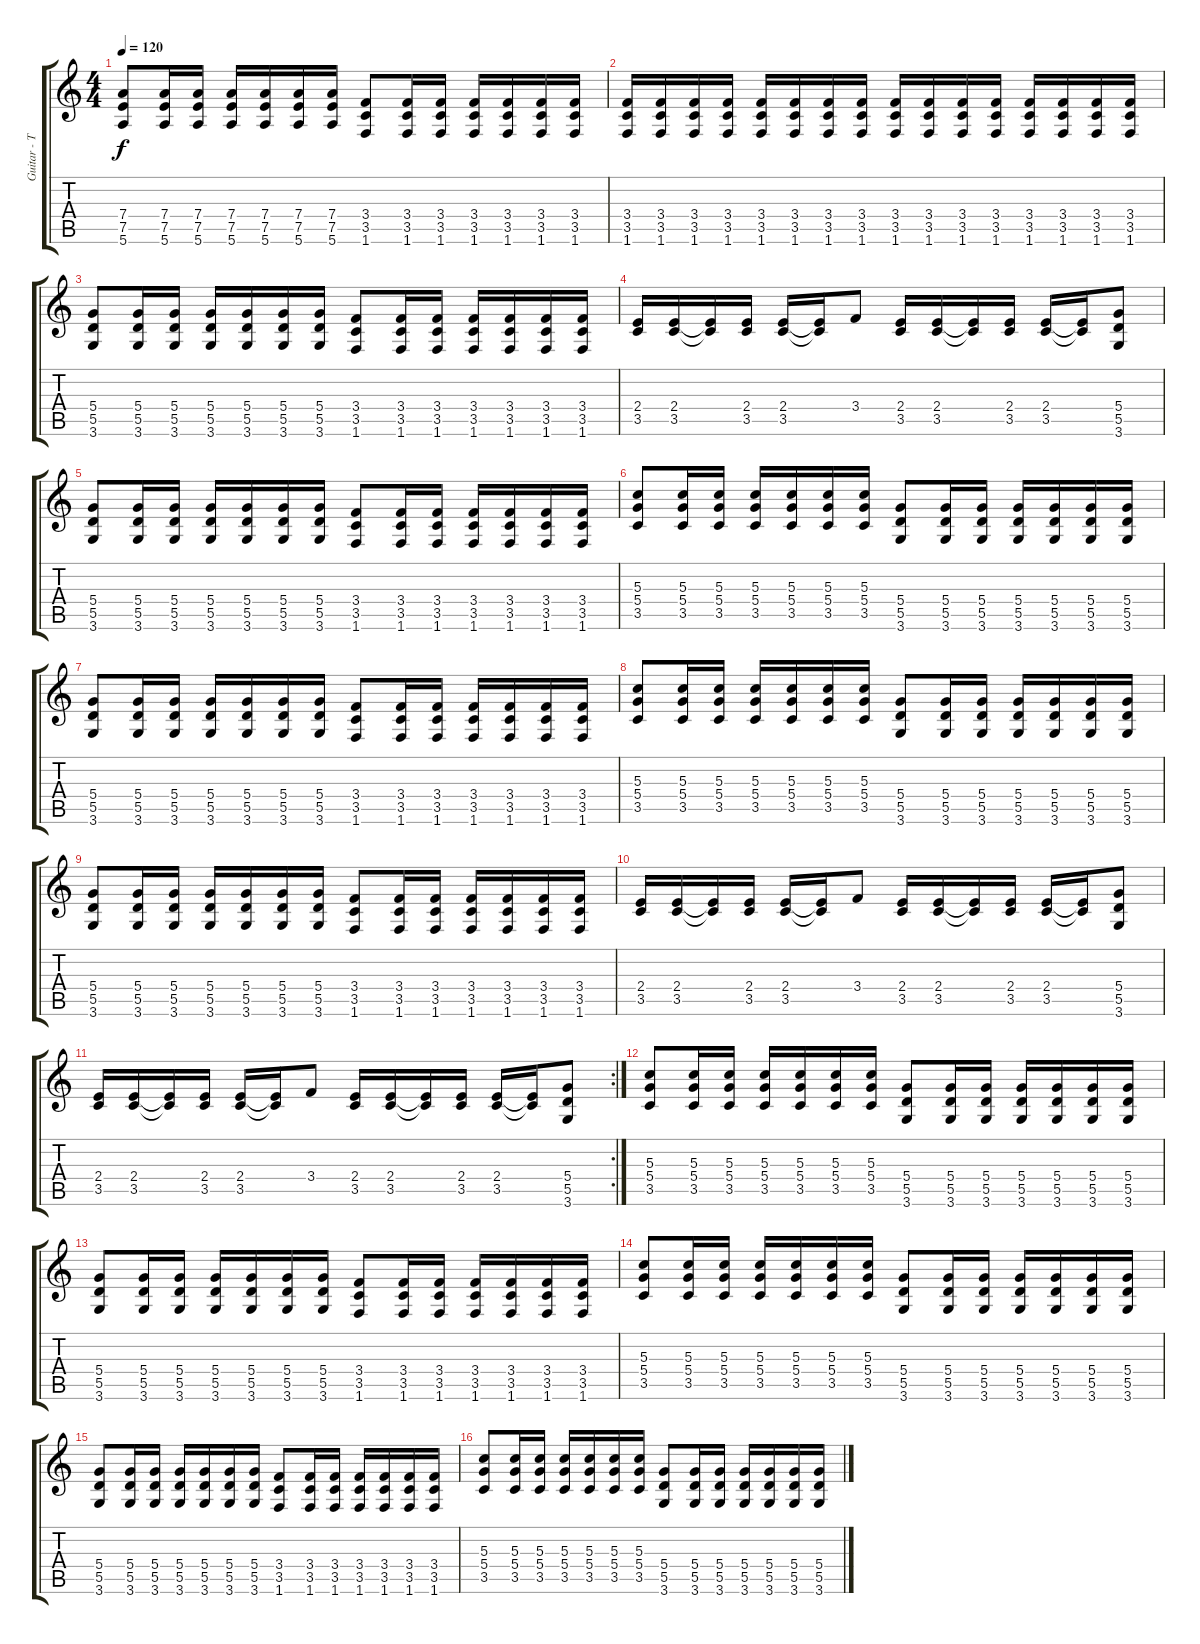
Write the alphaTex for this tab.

\track ("Guitar - Tom Mattew Delonge" "Guitar - T") {instrument distortionguitar}
\staff {score tabs}
\tuning (E4 B3 G3 D3 A2 E2) {hide}
\ts (4 4)
\tempo 120
\clef g2
\ks c
(7.4 7.5 5.6).8{dy f} (7.4 7.5 5.6).16 (7.4 7.5 5.6).16 (7.4 7.5 5.6).16 (7.4 7.5 5.6).16 (7.4 7.5 5.6).16 (7.4 7.5 5.6).16 (3.4 3.5 1.6).8 (3.4 3.5 1.6).16 (3.4 3.5 1.6).16 (3.4 3.5 1.6).16 (3.4 3.5 1.6).16 (3.4 3.5 1.6).16 (3.4 3.5 1.6).16 |
(3.4 3.5 1.6).16 (3.4 3.5 1.6).16 (3.4 3.5 1.6).16 (3.4 3.5 1.6).16 (3.4 3.5 1.6).16 (3.4 3.5 1.6).16 (3.4 3.5 1.6).16 (3.4 3.5 1.6).16 (3.4 3.5 1.6).16 (3.4 3.5 1.6).16 (3.4 3.5 1.6).16 (3.4 3.5 1.6).16 (3.4 3.5 1.6).16 (3.4 3.5 1.6).16 (3.4 3.5 1.6).16 (3.4 3.5 1.6).16 |
(5.4 5.5 3.6).8 (5.4 5.5 3.6).16 (5.4 5.5 3.6).16 (5.4 5.5 3.6).16 (5.4 5.5 3.6).16 (5.4 5.5 3.6).16 (5.4 5.5 3.6).16 (3.4 3.5 1.6).8 (3.4 3.5 1.6).16 (3.4 3.5 1.6).16 (3.4 3.5 1.6).16 (3.4 3.5 1.6).16 (3.4 3.5 1.6).16 (3.4 3.5 1.6).16 |
(2.4 3.5).16 (2.4 3.5).16 (2.4{t} 3.5{t}).16 (2.4 3.5).16 (2.4 3.5).16 (2.4{t} 3.5{t}).16 3.4.8 (2.4 3.5).16 (2.4 3.5).16 (2.4{t} 3.5{t}).16 (2.4 3.5).16 (2.4 3.5).16 (2.4{t} 3.5{t}).16 (5.4 5.5 3.6).8 |
(5.4 5.5 3.6).8 (5.4 5.5 3.6).16 (5.4 5.5 3.6).16 (5.4 5.5 3.6).16 (5.4 5.5 3.6).16 (5.4 5.5 3.6).16 (5.4 5.5 3.6).16 (3.4 3.5 1.6).8 (3.4 3.5 1.6).16 (3.4 3.5 1.6).16 (3.4 3.5 1.6).16 (3.4 3.5 1.6).16 (3.4 3.5 1.6).16 (3.4 3.5 1.6).16 |
(5.3 5.4 3.5).8 (5.3 5.4 3.5).16 (5.3 5.4 3.5).16 (5.3 5.4 3.5).16 (5.3 5.4 3.5).16 (5.3 5.4 3.5).16 (5.3 5.4 3.5).16 (5.4 5.5 3.6).8 (5.4 5.5 3.6).16 (5.4 5.5 3.6).16 (5.4 5.5 3.6).16 (5.4 5.5 3.6).16 (5.4 5.5 3.6).16 (5.4 5.5 3.6).16 |
(5.4 5.5 3.6).8 (5.4 5.5 3.6).16 (5.4 5.5 3.6).16 (5.4 5.5 3.6).16 (5.4 5.5 3.6).16 (5.4 5.5 3.6).16 (5.4 5.5 3.6).16 (3.4 3.5 1.6).8 (3.4 3.5 1.6).16 (3.4 3.5 1.6).16 (3.4 3.5 1.6).16 (3.4 3.5 1.6).16 (3.4 3.5 1.6).16 (3.4 3.5 1.6).16 |
(5.3 5.4 3.5).8 (5.3 5.4 3.5).16 (5.3 5.4 3.5).16 (5.3 5.4 3.5).16 (5.3 5.4 3.5).16 (5.3 5.4 3.5).16 (5.3 5.4 3.5).16 (5.4 5.5 3.6).8 (5.4 5.5 3.6).16 (5.4 5.5 3.6).16 (5.4 5.5 3.6).16 (5.4 5.5 3.6).16 (5.4 5.5 3.6).16 (5.4 5.5 3.6).16 |
(5.4 5.5 3.6).8 (5.4 5.5 3.6).16 (5.4 5.5 3.6).16 (5.4 5.5 3.6).16 (5.4 5.5 3.6).16 (5.4 5.5 3.6).16 (5.4 5.5 3.6).16 (3.4 3.5 1.6).8 (3.4 3.5 1.6).16 (3.4 3.5 1.6).16 (3.4 3.5 1.6).16 (3.4 3.5 1.6).16 (3.4 3.5 1.6).16 (3.4 3.5 1.6).16 |
(2.4 3.5).16 (2.4 3.5).16 (2.4{t} 3.5{t}).16 (2.4 3.5).16 (2.4 3.5).16 (2.4{t} 3.5{t}).16 3.4.8 (2.4 3.5).16 (2.4 3.5).16 (2.4{t} 3.5{t}).16 (2.4 3.5).16 (2.4 3.5).16 (2.4{t} 3.5{t}).16 (5.4 5.5 3.6).8 |
\rc 2
(2.4 3.5).16 (2.4 3.5).16 (2.4{t} 3.5{t}).16 (2.4 3.5).16 (2.4 3.5).16 (2.4{t} 3.5{t}).16 3.4.8 (2.4 3.5).16 (2.4 3.5).16 (2.4{t} 3.5{t}).16 (2.4 3.5).16 (2.4 3.5).16 (2.4{t} 3.5{t}).16 (5.4 5.5 3.6).8 |
(5.3 5.4 3.5).8 (5.3 5.4 3.5).16 (5.3 5.4 3.5).16 (5.3 5.4 3.5).16 (5.3 5.4 3.5).16 (5.3 5.4 3.5).16 (5.3 5.4 3.5).16 (5.4 5.5 3.6).8 (5.4 5.5 3.6).16 (5.4 5.5 3.6).16 (5.4 5.5 3.6).16 (5.4 5.5 3.6).16 (5.4 5.5 3.6).16 (5.4 5.5 3.6).16 |
(5.4 5.5 3.6).8 (5.4 5.5 3.6).16 (5.4 5.5 3.6).16 (5.4 5.5 3.6).16 (5.4 5.5 3.6).16 (5.4 5.5 3.6).16 (5.4 5.5 3.6).16 (3.4 3.5 1.6).8 (3.4 3.5 1.6).16 (3.4 3.5 1.6).16 (3.4 3.5 1.6).16 (3.4 3.5 1.6).16 (3.4 3.5 1.6).16 (3.4 3.5 1.6).16 |
(5.3 5.4 3.5).8 (5.3 5.4 3.5).16 (5.3 5.4 3.5).16 (5.3 5.4 3.5).16 (5.3 5.4 3.5).16 (5.3 5.4 3.5).16 (5.3 5.4 3.5).16 (5.4 5.5 3.6).8 (5.4 5.5 3.6).16 (5.4 5.5 3.6).16 (5.4 5.5 3.6).16 (5.4 5.5 3.6).16 (5.4 5.5 3.6).16 (5.4 5.5 3.6).16 |
(5.4 5.5 3.6).8 (5.4 5.5 3.6).16 (5.4 5.5 3.6).16 (5.4 5.5 3.6).16 (5.4 5.5 3.6).16 (5.4 5.5 3.6).16 (5.4 5.5 3.6).16 (3.4 3.5 1.6).8 (3.4 3.5 1.6).16 (3.4 3.5 1.6).16 (3.4 3.5 1.6).16 (3.4 3.5 1.6).16 (3.4 3.5 1.6).16 (3.4 3.5 1.6).16 |
(5.3 5.4 3.5).8 (5.3 5.4 3.5).16 (5.3 5.4 3.5).16 (5.3 5.4 3.5).16 (5.3 5.4 3.5).16 (5.3 5.4 3.5).16 (5.3 5.4 3.5).16 (5.4 5.5 3.6).8 (5.4 5.5 3.6).16 (5.4 5.5 3.6).16 (5.4 5.5 3.6).16 (5.4 5.5 3.6).16 (5.4 5.5 3.6).16 (5.4 5.5 3.6).16
